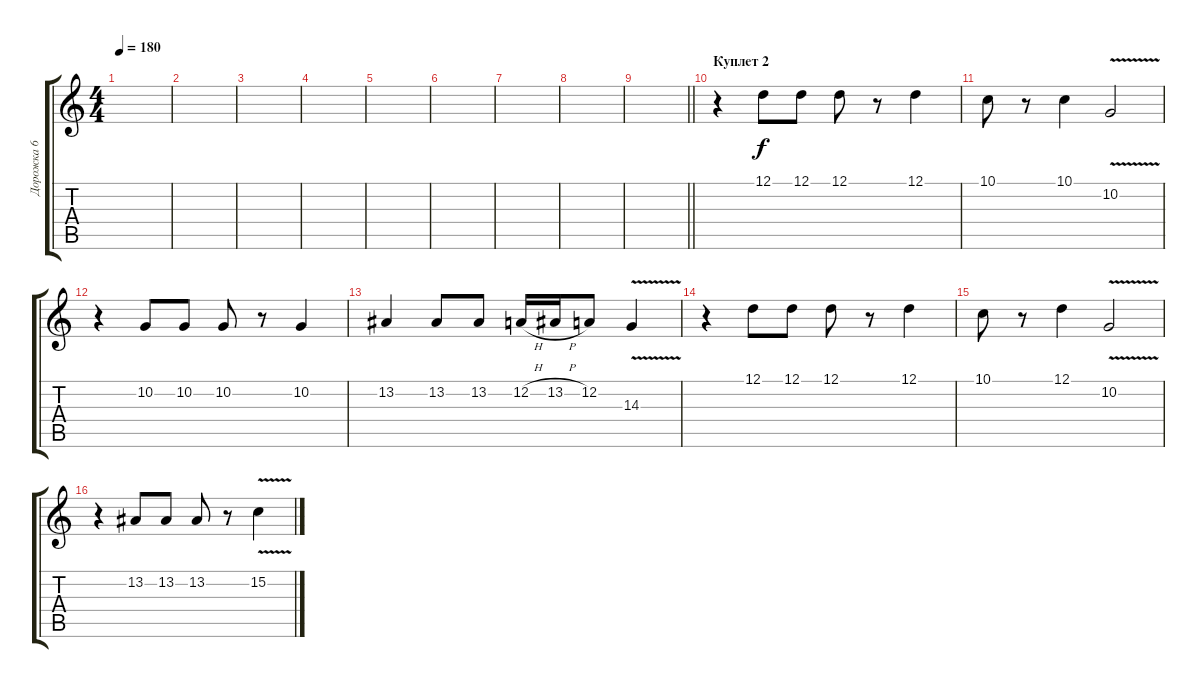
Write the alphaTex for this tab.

\track ("Дорожка 6" "Дорожка 6") {instrument piccolo}
\staff {score tabs}
\tuning (D4 A3 F3 C3 G2 D2) {hide}
\ts (4 4)
\tempo 180
\clef g2
\ks c
|
|
|
|
|
|
|
|
\barLineRight lightlight
|
\section ("" "Куплет 2")
r.4 12.1.8 12.1.8 12.1.8 r.8 12.1.4 |
10.1.8 r.8 10.1.4 10.2{v}.2 |
r.4 10.2.8 10.2.8 10.2.8 r.8 10.2.4 |
13.2.4 13.2.8 13.2.8 12.2{h}.16 13.2{h}.16 12.2.8 14.3{v}.4 |
r.4 12.1.8 12.1.8 12.1.8 r.8 12.1.4 |
10.1.8 r.8 12.1.4 10.2{v}.2 |
r.4 13.2.8 13.2.8 13.2.8 r.8 15.2{v}.4
